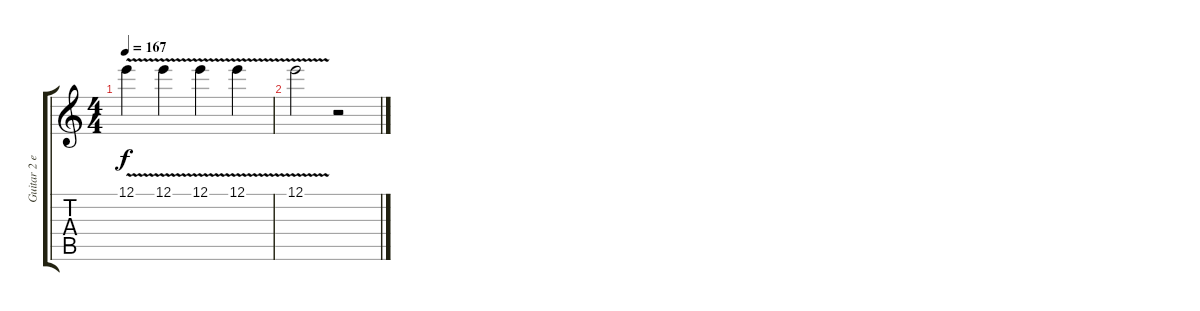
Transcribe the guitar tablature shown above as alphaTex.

\track ("Guitar 2 et éléctric violin" "Guitar 2 e") {instrument distortionguitar}
\staff {score tabs}
\tuning (E4 B3 G3 D3 A2 E2) {hide}
\ts (4 4)
\tempo 167
\clef g2
\ks c
12.1{v}.4{dy f} 12.1{v}.4 12.1{v}.4 12.1{v}.4 |
12.1{v}.2 r.2
